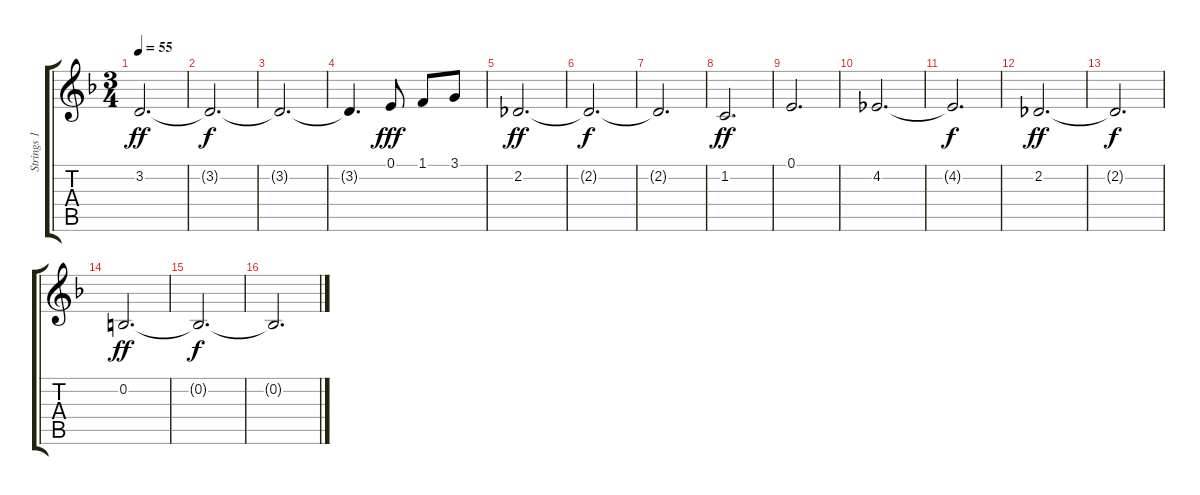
\track ("Strings 1" "Strings 1") {instrument stringensemble1}
\staff {score tabs}
\tuning (E4 B3 G3 D3 A2 E2) {hide}
\ts (3 4)
\tempo 55
\clef g2
\ks dminor
3.2.2{d dy ff instrument stringensemble1} |
3.2{t}.2{d dy f} |
3.2{t}.2{d} |
3.2{t}.4{d volume 5} 0.1.8{dy fff} 1.1.8 3.1.8 |
2.2.2{d dy ff} |
2.2{t}.2{d dy f} |
2.2{t}.2{d} |
1.2.2{d dy ff} |
0.1.2{d} |
4.2.2{d} |
4.2{t}.2{d dy f} |
2.2.2{d dy ff} |
2.2{t}.2{d dy f} |
0.2.2{d dy ff} |
0.2{t}.2{d dy f} |
0.2{t}.2{d}
